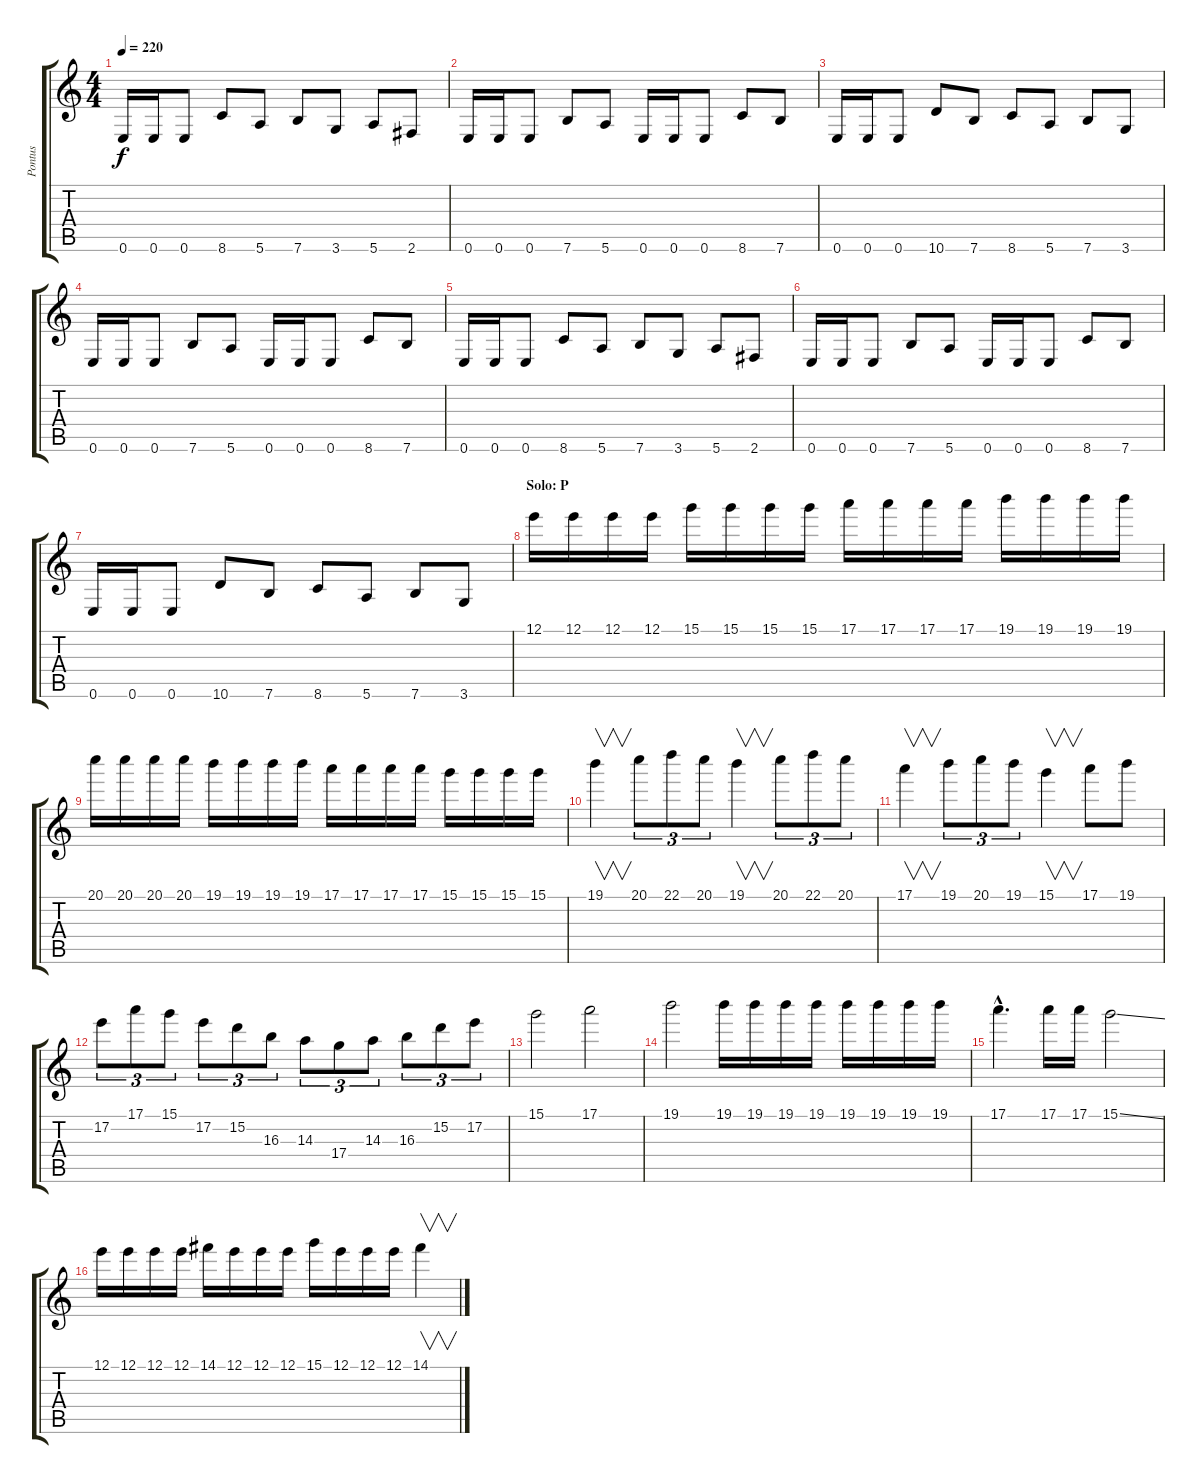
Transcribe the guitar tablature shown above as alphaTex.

\track ("Pontus" "Pontus") {instrument distortionguitar}
\staff {score tabs}
\tuning (E4 B3 G3 D3 A2 E2) {hide}
\ts (4 4)
\tempo 220
\clef g2
\ks c
0.6.16{dy f} 0.6.16 0.6.8 8.6.8 5.6.8 7.6.8 3.6.8 5.6.8 2.6.8 |
0.6.16 0.6.16 0.6.8 7.6.8 5.6.8 0.6.16 0.6.16 0.6.8 8.6.8 7.6.8 |
0.6.16 0.6.16 0.6.8 10.6.8 7.6.8 8.6.8 5.6.8 7.6.8 3.6.8 |
0.6.16 0.6.16 0.6.8 7.6.8 5.6.8 0.6.16 0.6.16 0.6.8 8.6.8 7.6.8 |
0.6.16 0.6.16 0.6.8 8.6.8 5.6.8 7.6.8 3.6.8 5.6.8 2.6.8 |
0.6.16 0.6.16 0.6.8 7.6.8 5.6.8 0.6.16 0.6.16 0.6.8 8.6.8 7.6.8 |
0.6.16 0.6.16 0.6.8 10.6.8 7.6.8 8.6.8 5.6.8 7.6.8 3.6.8 |
\section ("" "Solo: P")
12.1.16{volume 16} 12.1.16 12.1.16 12.1.16 15.1.16 15.1.16 15.1.16 15.1.16 17.1.16 17.1.16 17.1.16 17.1.16 19.1.16 19.1.16 19.1.16 19.1.16 |
20.1.16 20.1.16 20.1.16 20.1.16 19.1.16 19.1.16 19.1.16 19.1.16 17.1.16 17.1.16 17.1.16 17.1.16 15.1.16 15.1.16 15.1.16 15.1.16 |
19.1.4{v} 20.1.8{tu (3 2)} 22.1.8{tu (3 2)} 20.1.8{tu (3 2)} 19.1.4{v} 20.1.8{tu (3 2)} 22.1.8{tu (3 2)} 20.1.8{tu (3 2)} |
17.1.4{v} 19.1.8{tu (3 2)} 20.1.8{tu (3 2)} 19.1.8{tu (3 2)} 15.1.4{v} 17.1.8 19.1.8 |
17.2.8{tu (3 2)} 17.1.8{tu (3 2)} 15.1.8{tu (3 2)} 17.2.8{tu (3 2)} 15.2.8{tu (3 2)} 16.3.8{tu (3 2)} 14.3.8{tu (3 2)} 17.4.8{tu (3 2)} 14.3.8{tu (3 2)} 16.3.8{tu (3 2)} 15.2.8{tu (3 2)} 17.2.8{tu (3 2)} |
15.1.2 17.1.2 |
19.1.2 19.1.16 19.1.16 19.1.16 19.1.16 19.1.16 19.1.16 19.1.16 19.1.16 |
17.1{hac}.4{d} 17.1.16 17.1.16 15.1{ss}.2 |
12.1.16 12.1.16 12.1.16 12.1.16 14.1.16 12.1.16 12.1.16 12.1.16 15.1.16 12.1.16 12.1.16 12.1.16 14.1.4{v}
